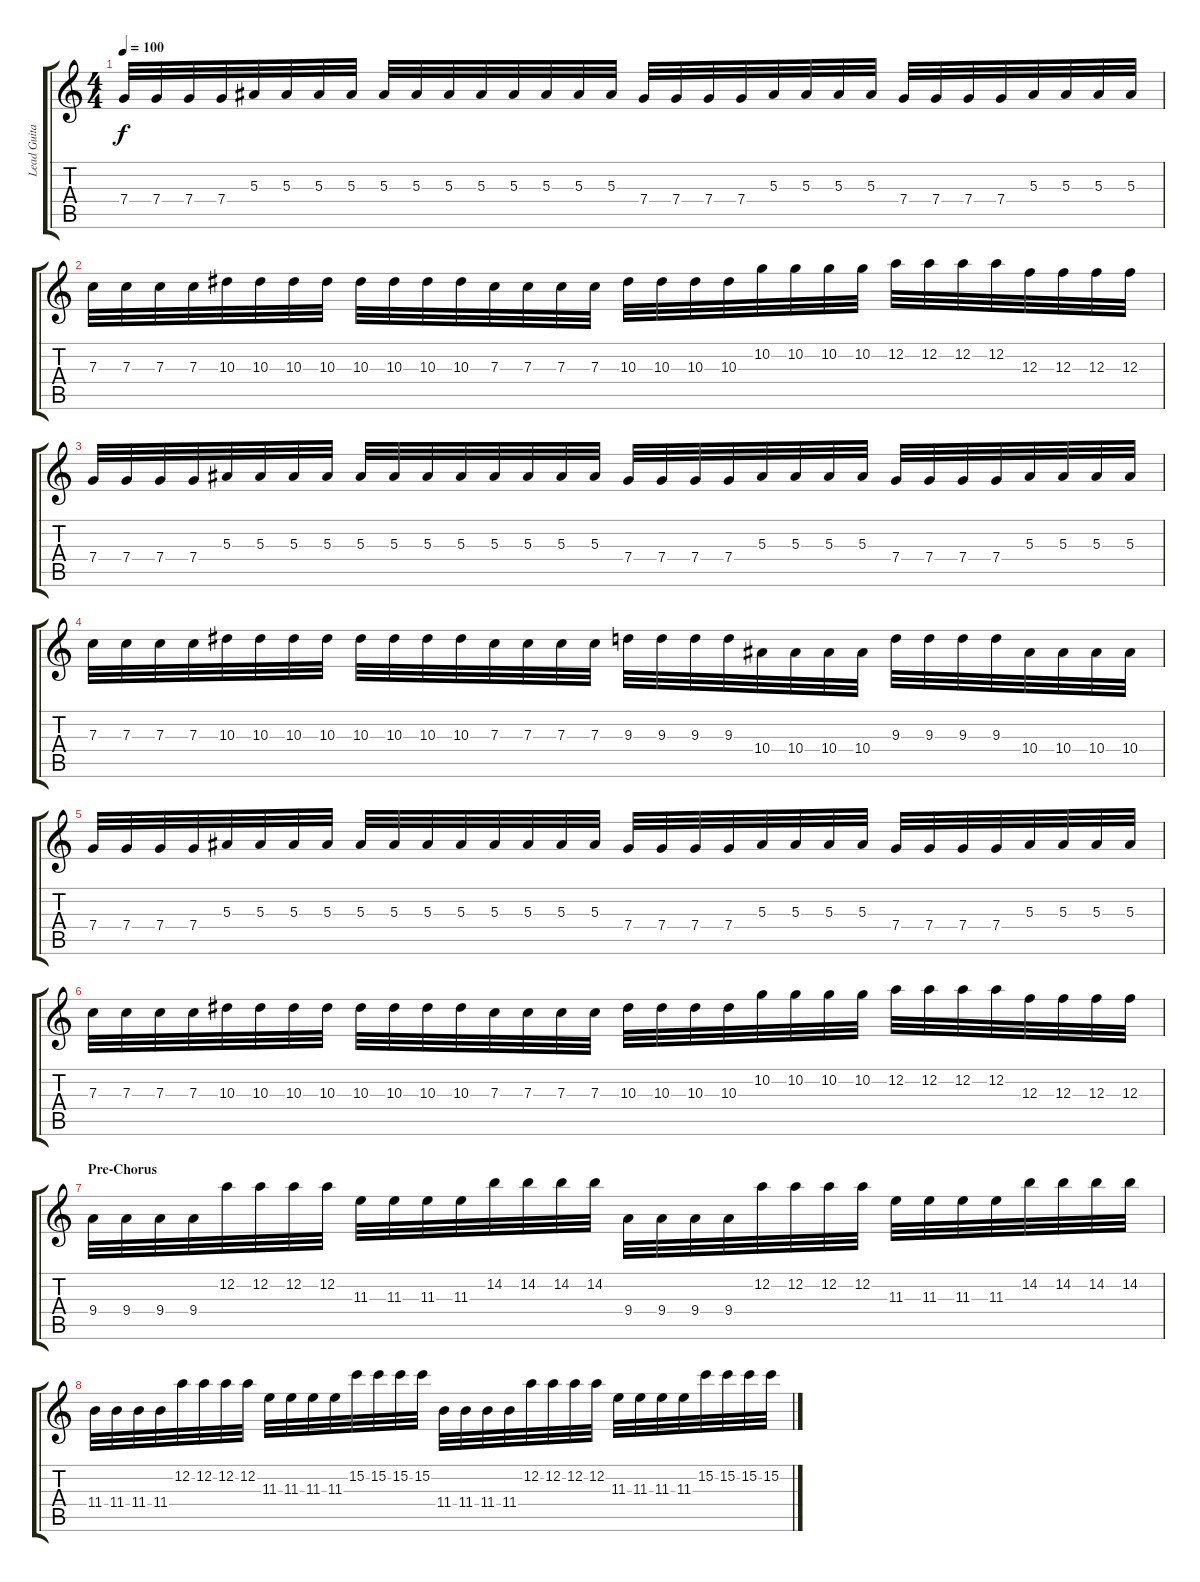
\track ("Lead Guitar (Left track)" "Lead Guita") {instrument distortionguitar}
\staff {score tabs}
\tuning (D4 A3 F3 C3 G2 D2) {hide}
\ts (4 4)
\tempo 100
\clef g2
\ks c
7.4.32{dy f} 7.4.32 7.4.32 7.4.32 5.3.32 5.3.32 5.3.32 5.3.32 5.3.32 5.3.32 5.3.32 5.3.32 5.3.32 5.3.32 5.3.32 5.3.32 7.4.32 7.4.32 7.4.32 7.4.32 5.3.32 5.3.32 5.3.32 5.3.32 7.4.32 7.4.32 7.4.32 7.4.32 5.3.32 5.3.32 5.3.32 5.3.32 |
7.3.32 7.3.32 7.3.32 7.3.32 10.3.32 10.3.32 10.3.32 10.3.32 10.3.32 10.3.32 10.3.32 10.3.32 7.3.32 7.3.32 7.3.32 7.3.32 10.3.32 10.3.32 10.3.32 10.3.32 10.2.32 10.2.32 10.2.32 10.2.32 12.2.32 12.2.32 12.2.32 12.2.32 12.3.32 12.3.32 12.3.32 12.3.32 |
7.4.32 7.4.32 7.4.32 7.4.32 5.3.32 5.3.32 5.3.32 5.3.32 5.3.32 5.3.32 5.3.32 5.3.32 5.3.32 5.3.32 5.3.32 5.3.32 7.4.32 7.4.32 7.4.32 7.4.32 5.3.32 5.3.32 5.3.32 5.3.32 7.4.32 7.4.32 7.4.32 7.4.32 5.3.32 5.3.32 5.3.32 5.3.32 |
7.3.32 7.3.32 7.3.32 7.3.32 10.3.32 10.3.32 10.3.32 10.3.32 10.3.32 10.3.32 10.3.32 10.3.32 7.3.32 7.3.32 7.3.32 7.3.32 9.3.32 9.3.32 9.3.32 9.3.32 10.4.32 10.4.32 10.4.32 10.4.32 9.3.32 9.3.32 9.3.32 9.3.32 10.4.32 10.4.32 10.4.32 10.4.32 |
7.4.32 7.4.32 7.4.32 7.4.32 5.3.32 5.3.32 5.3.32 5.3.32 5.3.32 5.3.32 5.3.32 5.3.32 5.3.32 5.3.32 5.3.32 5.3.32 7.4.32 7.4.32 7.4.32 7.4.32 5.3.32 5.3.32 5.3.32 5.3.32 7.4.32 7.4.32 7.4.32 7.4.32 5.3.32 5.3.32 5.3.32 5.3.32 |
7.3.32 7.3.32 7.3.32 7.3.32 10.3.32 10.3.32 10.3.32 10.3.32 10.3.32 10.3.32 10.3.32 10.3.32 7.3.32 7.3.32 7.3.32 7.3.32 10.3.32 10.3.32 10.3.32 10.3.32 10.2.32 10.2.32 10.2.32 10.2.32 12.2.32 12.2.32 12.2.32 12.2.32 12.3.32 12.3.32 12.3.32 12.3.32 |
\section ("" "Pre-Chorus")
9.4.32 9.4.32 9.4.32 9.4.32 12.2.32 12.2.32 12.2.32 12.2.32 11.3.32 11.3.32 11.3.32 11.3.32 14.2.32 14.2.32 14.2.32 14.2.32 9.4.32 9.4.32 9.4.32 9.4.32 12.2.32 12.2.32 12.2.32 12.2.32 11.3.32 11.3.32 11.3.32 11.3.32 14.2.32 14.2.32 14.2.32 14.2.32 |
11.4.32 11.4.32 11.4.32 11.4.32 12.2.32 12.2.32 12.2.32 12.2.32 11.3.32 11.3.32 11.3.32 11.3.32 15.2.32 15.2.32 15.2.32 15.2.32 11.4.32 11.4.32 11.4.32 11.4.32 12.2.32 12.2.32 12.2.32 12.2.32 11.3.32 11.3.32 11.3.32 11.3.32 15.2.32 15.2.32 15.2.32 15.2.32
